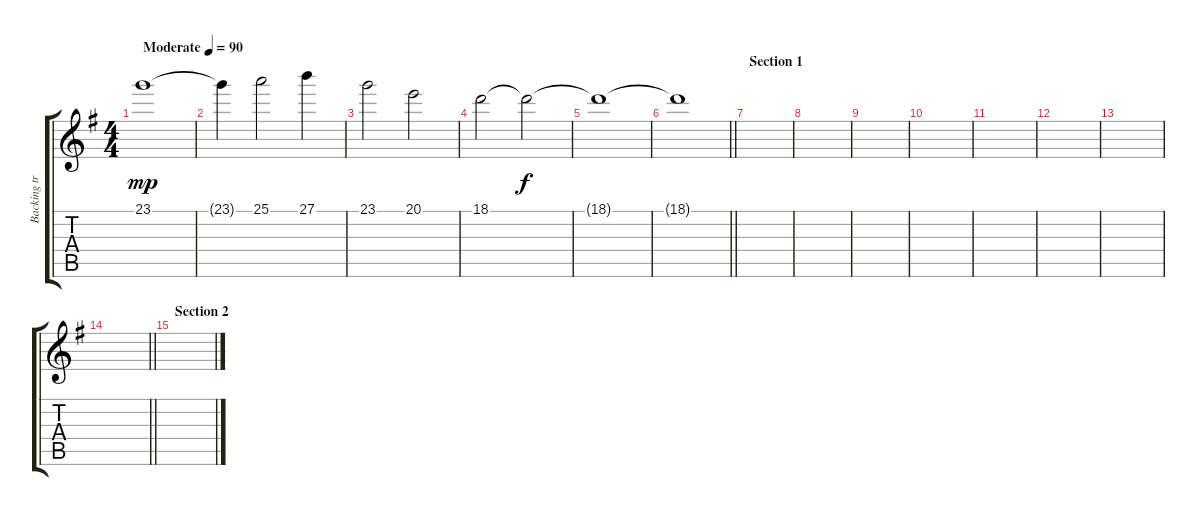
\track ("Backing track 1" "Backing tr") {instrument stringensemble2}
\staff {score tabs}
\tuning (Ab4 B3 G3 D3 A2 E2) {hide}
\ts (4 4)
\tempo (90 "Moderate")
\clef g2
\ks g
23.1.1{dy mp instrument stringensemble2} |
23.1{t}.4 25.1.2 27.1.4 |
23.1.2 20.1.2 |
18.1.2 18.1{t}.2{dy f volume 14} |
18.1{t}.1 |
\barLineRight lightlight
18.1{t}.1 |
\section ("" "Section 1")
|
|
|
|
|
|
|
\barLineRight lightlight
|
\section ("" "Section 2")
